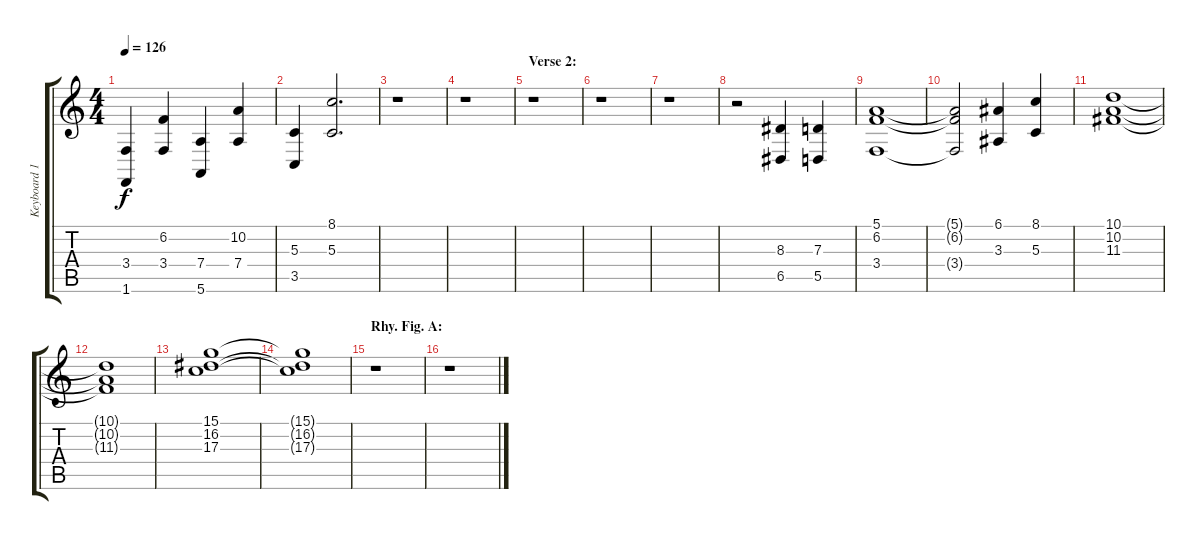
\track ("Keyboard 1" "Keyboard 1") {instrument cello}
\staff {score tabs}
\tuning (E4 B3 G3 D3 A2 E2) {hide}
\ts (4 4)
\tempo 126
\clef g2
\ks c
(3.4 1.6).4{dy f} (6.2 3.4).4 (7.4 5.6).4 (10.2 7.4).4 |
(5.3 3.5).4 (8.1 5.3).2{d} |
r.1 |
r.1 |
\section ("" "Verse 2:")
r.1 |
r.1 |
r.1 |
r.2 (8.3 6.5).4{volume 8 instrument stringensemble1} (7.3 5.5).4 |
(5.1 6.2 3.4).1 |
(5.1{t} 6.2{t} 3.4{t}).2 (6.1 3.3).4 (8.1 5.3).4 |
(10.1 10.2 11.3).1 |
(10.1{t} 10.2{t} 11.3{t}).1 |
(15.1 16.2 17.3).1 |
(15.1{t} 16.2{t} 17.3{t}).1 |
\section ("" "Rhy. Fig. A:")
r.1 |
r.1
